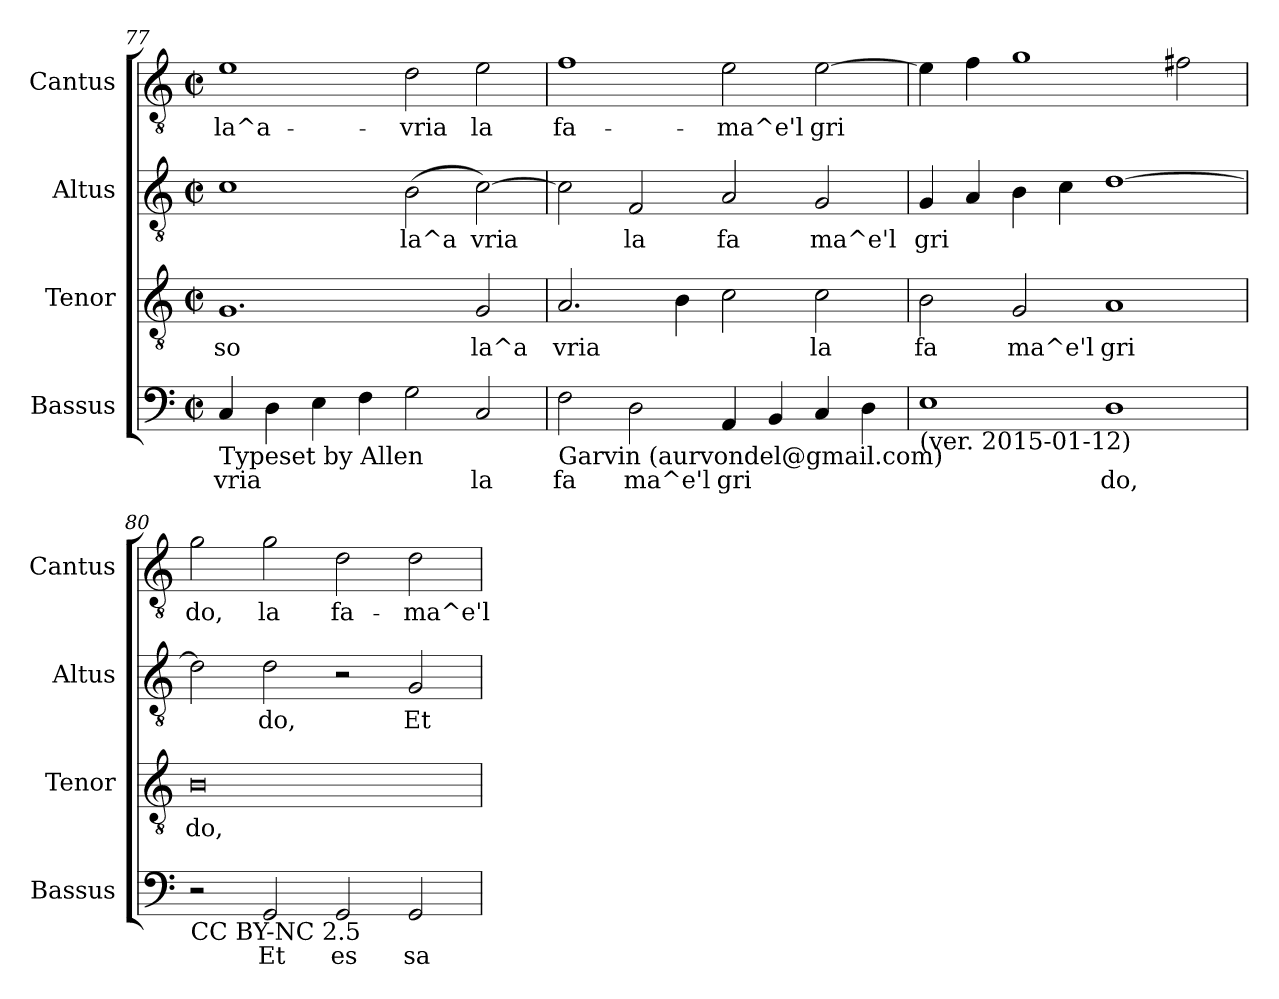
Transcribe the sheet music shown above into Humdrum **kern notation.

**kern	**text	**kern	**text	**kern	**text	**kern	**text
*part4	*part4	*part3	*part3	*part2	*part2	*part1	*part1
*staff4	*staff4	*staff3	*staff3	*staff2	*staff2	*staff1	*staff1
*I"Bassus	*	*I"Tenor	*	*I"Altus	*	*I"Cantus	*
*I'Bassus	*	*I'Tenor	*	*I'Altus	*	*I'Cantus	*
*clefF4	*	*clefGv2	*	*clefGv2	*	*clefGv2	*
*k[]	*	*k[]	*	*k[]	*	*k[]	*
*C:	*	*C:	*	*C:	*	*C:	*
*M2/2	*	*M2/2	*	*M2/2	*	*M2/2	*
*met(c|)	*	*met(c|)	*	*met(c|)	*	*met(c|)	*
=77	=77	=77	=77	=77	=77	=77	=77
!LO:TX:b:t=Typeset by Allen	!	!	!	!	!	!	!
!	!LO:LY:b:cj	!	!LO:LY:b:cj	!	!LO:LY:b:cj	!	!LO:LY:b:cj
4C/	vria	1.G	so	1c	.	1e	-la^a-
!	!LO:LY:b:cj	!	!	!	!	!	!
4D\	.	.	.	.	.	.	.
!	!LO:LY:b:cj	!	!	!	!	!	!
4E\	.	.	.	.	.	.	.
!	!LO:LY:b:cj	!	!	!	!	!	!
4F\	.	.	.	.	.	.	.
!	!LO:LY:b:cj	!	!	!	!LO:LY:b:cj	!	!LO:LY:b:cj
2G\	.	.	.	(<2B\	la^a	2d\	-vria
!	!LO:LY:b:cj	!	!LO:LY:b:cj	!	!LO:LY:b:cj	!	!LO:LY:b:cj
2C/	la	2G/	la^a	[>2c\)	vria	2e\	la
=78	=78	=78	=78	=78	=78	=78	=78
!LO:TX:b:t=Garvin (aurvondel@gmail.com)	!	!	!	!	!	!	!
!	!LO:LY:b:cj	!	!LO:LY:b:cj	!	!LO:LY:b:cj	!	!LO:LY:b:cj
2F\	fa	2.A/	vria	2c\]	.	1f	fa-
!	!LO:LY:b:cj	!	!	!	!LO:LY:b:cj	!	!
2D\	ma^e'l	.	.	2F/	la	.	.
!	!	!	!LO:LY:b:cj	!	!	!	!
.	.	4B\	.	.	.	.	.
!	!LO:LY:b:cj	!	!LO:LY:b:cj	!	!LO:LY:b:cj	!	!LO:LY:b:cj
4AA/	gri	2c\	.	2A/	fa	2e\	-ma^e'l
!	!LO:LY:b:cj	!	!	!	!	!	!
4BB/	.	.	.	.	.	.	.
!	!LO:LY:b:cj	!	!LO:LY:b:cj	!	!LO:LY:b:cj	!	!LO:LY:b:cj
4C/	.	2c\	la	2G/	ma^e'l	[>2e\	gri-
!	!LO:LY:b:cj	!	!	!	!	!	!
4D\	.	.	.	.	.	.	.
=79	=79	=79	=79	=79	=79	=79	=79
!LO:TX:b:t=(ver. 2015-01-12)	!	!	!	!	!	!	!
!	!LO:LY:b:cj	!	!LO:LY:b:cj	!	!LO:LY:b:cj	!	!LO:LY:b:cj
1E	.	2B\	fa	4G/	gri	4e\]	--
!	!	!	!	!	!LO:LY:b:cj	!	!LO:LY:b:cj
.	.	.	.	4A/	.	4f\	--
!	!	!	!LO:LY:b:cj	!	!LO:LY:b:cj	!	!LO:LY:b:cj
.	.	2G/	ma^e'l	4B\	.	1g	--
!	!	!	!	!	!LO:LY:b:cj	!	!
.	.	.	.	4c\	.	.	.
!	!LO:LY:b:cj	!	!LO:LY:b:cj	!	!LO:LY:b:cj	!	!
1D	do,	1A	gri	[>1d	.	.	.
!	!	!	!	!	!	!	!LO:LY:b:cj
.	.	.	.	.	.	2f#\	--
=80	=80	=80	=80	=80	=80	=80	=80
!LO:TX:b:t=CC BY-NC 2.5	!	!	!	!	!	!	!
!	!	!	!LO:LY:b:cj	!	!LO:LY:b:cj	!	!LO:LY:a:cj
2r	.	0B	do,	2d\]	.	2g\	-do,
!	!LO:LY:b:cj	!	!	!	!LO:LY:b:cj	!	!LO:LY:a:cj
2GG/	Et	.	.	2d\	do,	2g\	la
!	!LO:LY:b:cj	!	!	!	!	!	!LO:LY:a:cj
2GG/	es	.	.	2r	.	2d\	fa-
!	!LO:LY:b:cj	!	!	!	!LO:LY:b:cj	!	!LO:LY:a:cj
2GG/	sa	.	.	2G/	Et	2d\	-ma^e'l
=	=	=	=	=	=	=	=
*-	*-	*-	*-	*-	*-	*-	*-
